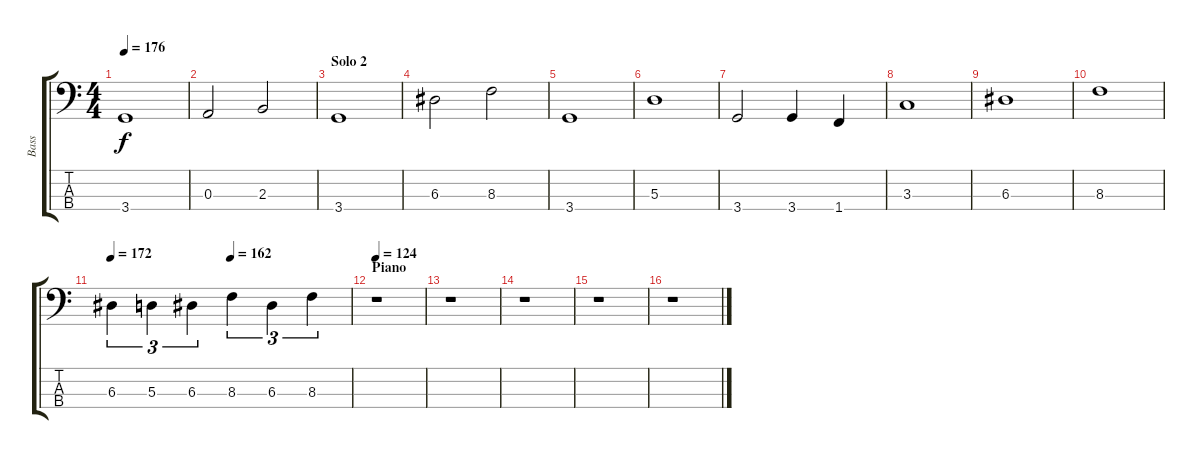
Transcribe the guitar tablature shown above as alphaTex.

\track ("Bass" "Bass") {instrument electricbassfinger}
\staff {score tabs}
\tuning (G2 D2 A1 E1) {hide}
\ts (4 4)
\tempo 176
\clef f4
\ks c
3.4.1{dy f} |
0.3.2 2.3.2 |
\section ("" "Solo 2")
3.4.1 |
6.3.2 8.3.2 |
3.4.1 |
5.3.1 |
3.4.2 3.4.4 1.4.4 |
3.3.1 |
6.3.1 |
8.3.1 |
\tempo 172
\tempo (162 0.5)
6.3.4{tu (3 2)} 5.3.4{tu (3 2)} 6.3.4{tu (3 2)} 8.3.4{tu (3 2)} 6.3.4{tu (3 2)} 8.3.4{tu (3 2)} |
\section ("" "Piano")
\tempo 124
r.1 |
r.1 |
r.1 |
r.1 |
r.1
